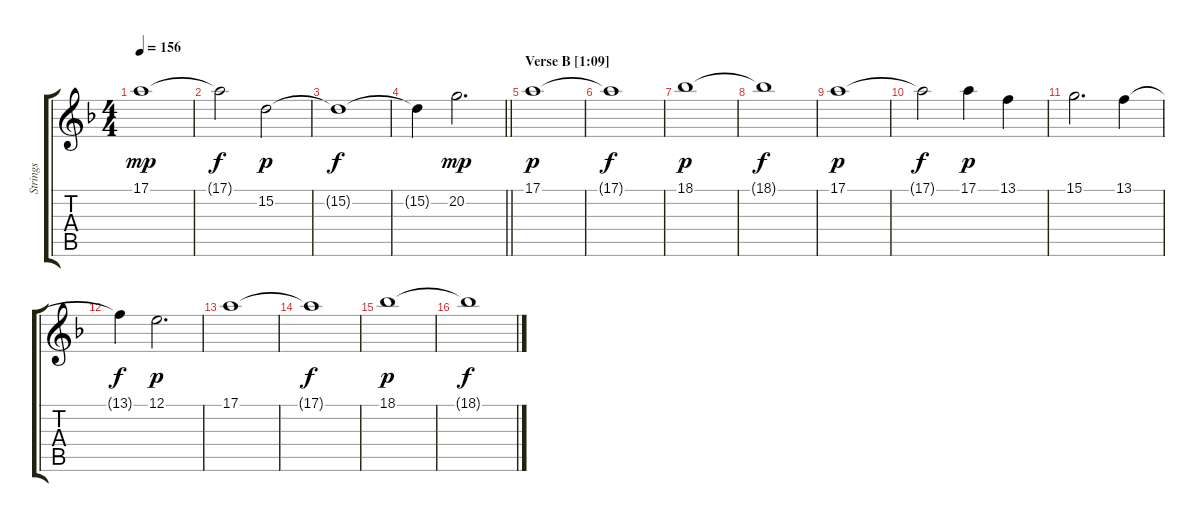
\track ("Strings" "Strings") {instrument stringensemble1}
\staff {score tabs}
\tuning (E4 B3 G3 D3 A2 E2) {hide}
\ts (4 4)
\tempo 156
\clef g2
\ks dminor
17.1.1{dy mp} |
17.1{t}.2{dy f} 15.2.2{dy p} |
15.2{t}.1{dy f} |
\barLineRight lightlight
15.2{t}.4 20.2.2{d dy mp} |
\section ("" "Verse B [1:09]")
17.1.1{dy p} |
17.1{t}.1{dy f} |
18.1.1{dy p} |
18.1{t}.1{dy f} |
17.1.1{dy p} |
17.1{t}.2{dy f} 17.1.4{dy p} 13.1.4 |
15.1.2{d} 13.1.4 |
13.1{t}.4{dy f} 12.1.2{d dy p} |
17.1.1 |
17.1{t}.1{dy f} |
18.1.1{dy p} |
18.1{t}.1{dy f}
